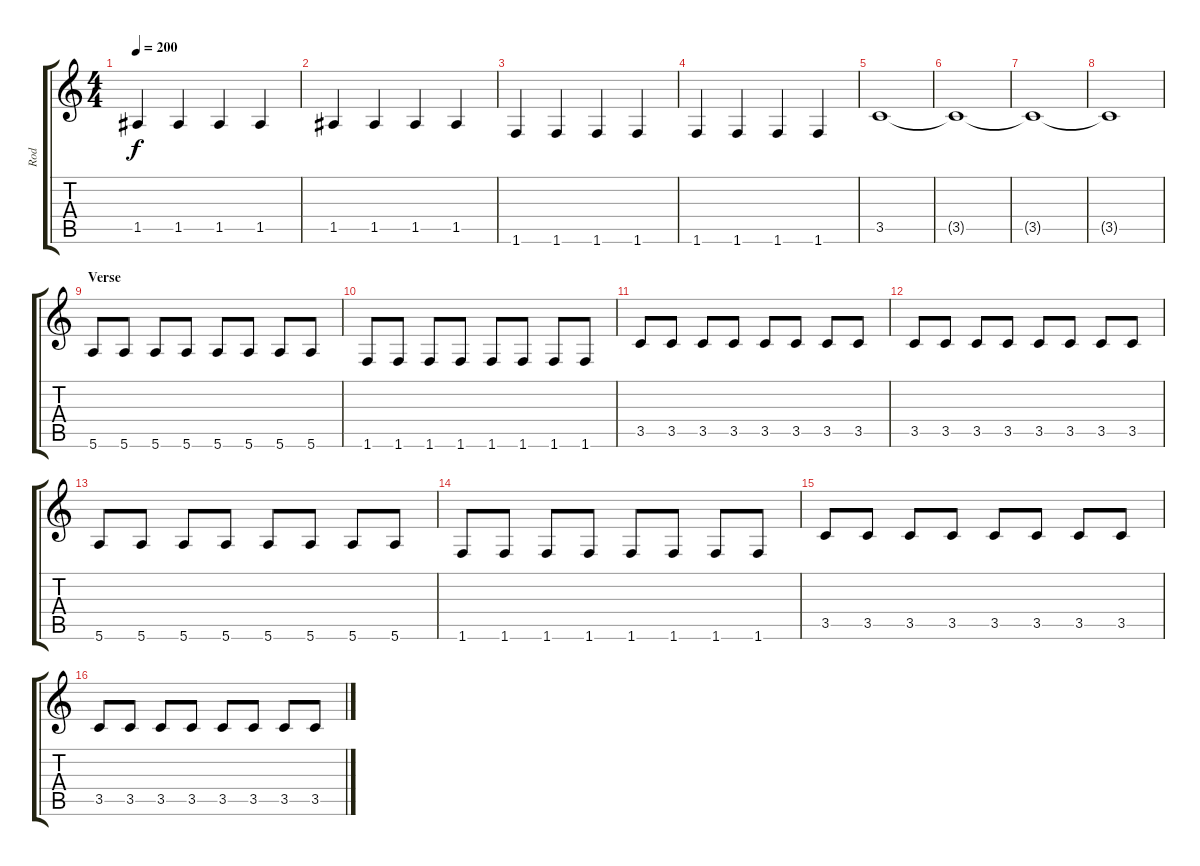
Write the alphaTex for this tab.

\track ("Rod" "Rod") {instrument fretlessbass}
\staff {score tabs}
\tuning (E4 B3 G3 D3 A2 E2) {hide}
\ts (4 4)
\tempo 200
\clef g2
\ks c
1.5.4{dy f} 1.5.4 1.5.4 1.5.4 |
1.5.4 1.5.4 1.5.4 1.5.4 |
1.6.4 1.6.4 1.6.4 1.6.4 |
1.6.4 1.6.4 1.6.4 1.6.4 |
3.5.1 |
3.5{t}.1 |
3.5{t}.1 |
3.5{t}.1 |
\section ("" "Verse")
5.6.8 5.6.8 5.6.8 5.6.8 5.6.8 5.6.8 5.6.8 5.6.8 |
1.6.8 1.6.8 1.6.8 1.6.8 1.6.8 1.6.8 1.6.8 1.6.8 |
3.5.8 3.5.8 3.5.8 3.5.8 3.5.8 3.5.8 3.5.8 3.5.8 |
3.5.8 3.5.8 3.5.8 3.5.8 3.5.8 3.5.8 3.5.8 3.5.8 |
5.6.8 5.6.8 5.6.8 5.6.8 5.6.8 5.6.8 5.6.8 5.6.8 |
1.6.8 1.6.8 1.6.8 1.6.8 1.6.8 1.6.8 1.6.8 1.6.8 |
3.5.8 3.5.8 3.5.8 3.5.8 3.5.8 3.5.8 3.5.8 3.5.8 |
3.5.8 3.5.8 3.5.8 3.5.8 3.5.8 3.5.8 3.5.8 3.5.8
